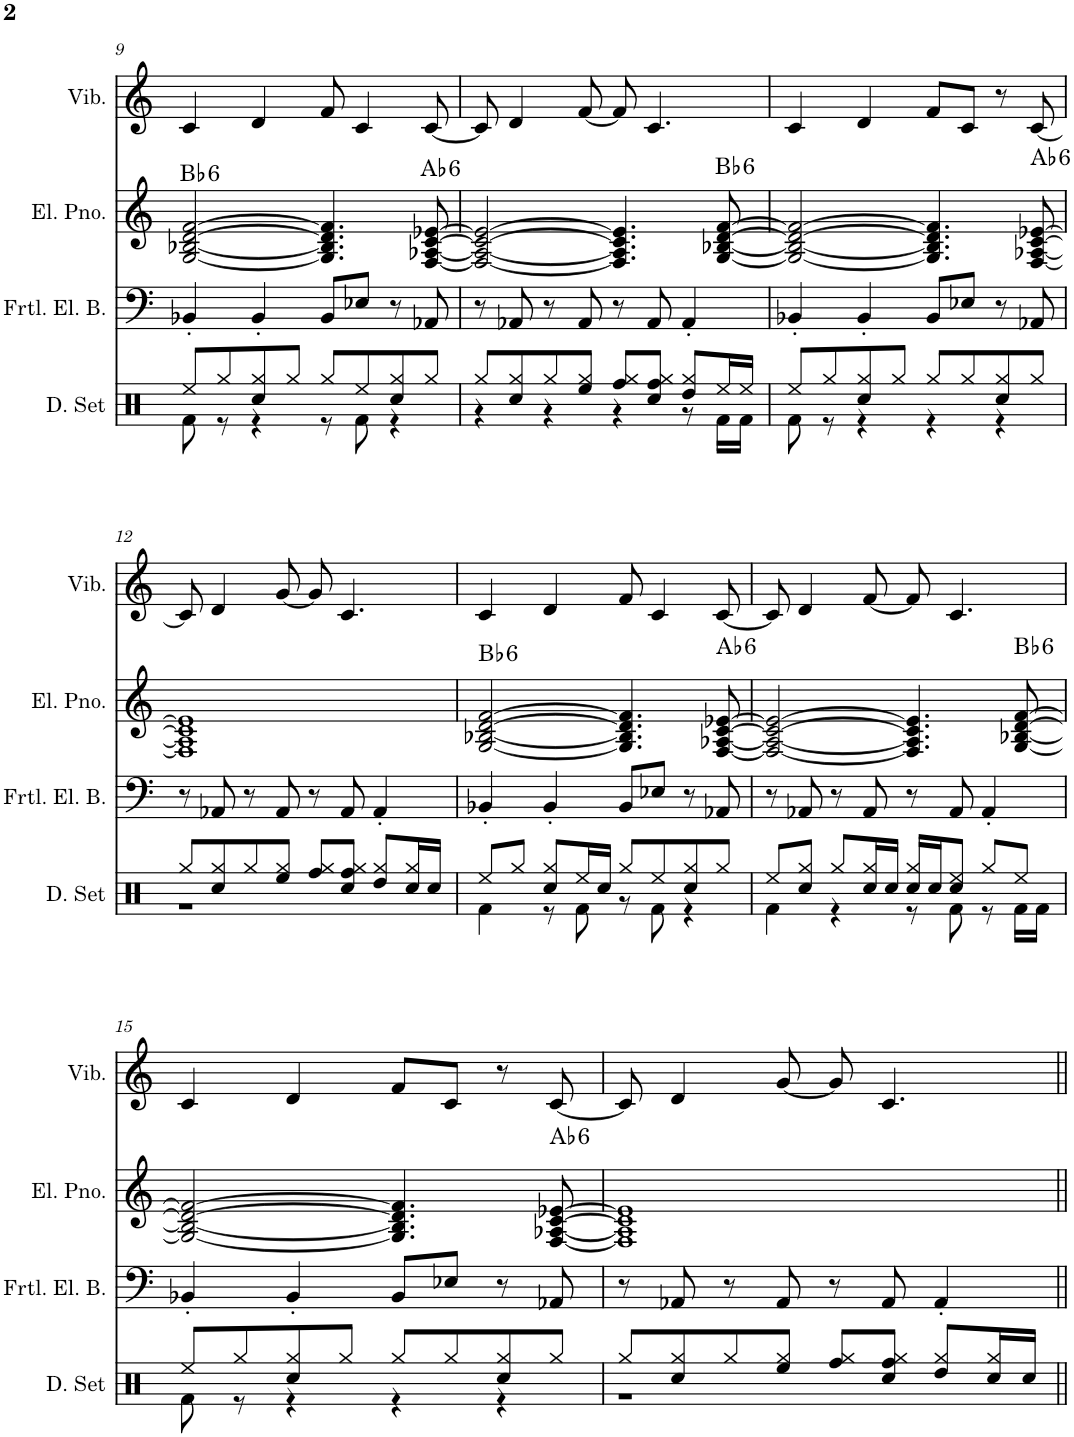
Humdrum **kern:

**kern	**kern	**harte	**kern
*part3	*part2	*part2	*part1
*staff3	*staff2	*	*staff1
*I"Fretless Electric Bass	*I"Electric Piano	*	*I"Vibraphone
*I'Frtl. El. B.	*I'El. Pno.	*	*I'Vib.
!!LO:PB:g=z
*clefF4	*clefG2	*	*clefG2
*Trd7c12	*	*	*
*k[]	*k[]	*	*k[]
*M4/4	*M4/4	*	*M4/4
=9	=9	=9	=9
!	!	!LO:H:kt=6	!
4BB-X'/	[2G/ [2B-X/ [2d/ [2f/	Bb:maj6	4c/
4BB-'/	.	.	4d/
8BB-/L	4.G/] 4.B-/] 4.d/] 4.f/]	.	8f/
8E-X/J	.	.	4c/
8r	.	.	.
!	!	!LO:H:kt=6	!
8AA-X/	[8F/ [8A-X/ [8c/ [8e-X/	Ab:maj6	[8c/
=10	=10	=10	=10
8r	2F/_ 2A-/_ 2c/_ 2e-/_	.	8c/]
8AA-X/	.	.	4d/
8r	.	.	.
8AA-/	.	.	[8f/
8r	4.F/] 4.A-/] 4.c/] 4.e-/]	.	8f/]
8AA-/	.	.	4.c/
4AA-'/	.	.	.
!	!	!LO:H:kt=6	!
.	[8G/ [8B-X/ [8d/ [8f/	Bb:maj6	.
=11	=11	=11	=11
4BB-X'/	2G/_ 2B-/_ 2d/_ 2f/_	.	4c/
4BB-'/	.	.	4d/
8BB-/L	4.G/] 4.B-/] 4.d/] 4.f/]	.	8f/L
8E-X/J	.	.	8c/J
8r	.	.	8r
!	!	!LO:H:kt=6	!
8AA-X/	[8F/ [8A-X/ [8c/ [8e-X/	Ab:maj6	[8c/
!!LO:LB:g=z
=12	=12	=12	=12
8r	1F] 1A-] 1c] 1e-]	.	8c/]
8AA-X/	.	.	4d/
8r	.	.	.
8AA-/	.	.	[8g/
8r	.	.	8g/]
8AA-/	.	.	4.c/
4AA-'/	.	.	.
=13	=13	=13	=13
!	!	!LO:H:kt=6	!
4BB-X'/	[2G/ [2B-X/ [2d/ [2f/	Bb:maj6	4c/
4BB-'/	.	.	4d/
8BB-/L	4.G/] 4.B-/] 4.d/] 4.f/]	.	8f/
8E-X/J	.	.	4c/
8r	.	.	.
!	!	!LO:H:kt=6	!
8AA-X/	[8F/ [8A-X/ [8c/ [8e-X/	Ab:maj6	[8c/
=14	=14	=14	=14
8r	2F/_ 2A-/_ 2c/_ 2e-/_	.	8c/]
8AA-X/	.	.	4d/
8r	.	.	.
8AA-/	.	.	[8f/
8r	4.F/] 4.A-/] 4.c/] 4.e-/]	.	8f/]
8AA-/	.	.	4.c/
4AA-'/	.	.	.
!	!	!LO:H:kt=6	!
.	[8G/ [8B-X/ [8d/ [8f/	Bb:maj6	.
!!LO:LB:g=z
=15	=15	=15	=15
4BB-X'/	2G/_ 2B-/_ 2d/_ 2f/_	.	4c/
4BB-'/	.	.	4d/
8BB-/L	4.G/] 4.B-/] 4.d/] 4.f/]	.	8f/L
8E-X/J	.	.	8c/J
8r	.	.	8r
!	!	!LO:H:kt=6	!
8AA-X/	[8F/ [8A-X/ [8c/ [8e-X/	Ab:maj6	[8c/
=16	=16	=16	=16
8r	1F] 1A-] 1c] 1e-]	.	8c/]
8AA-X/	.	.	4d/
8r	.	.	.
8AA-/	.	.	[8g/
8r	.	.	8g/]
8AA-/	.	.	4.c/
4AA-'/	.	.	.
=||	=||	=||	=||
*-	*-	*-	*-
